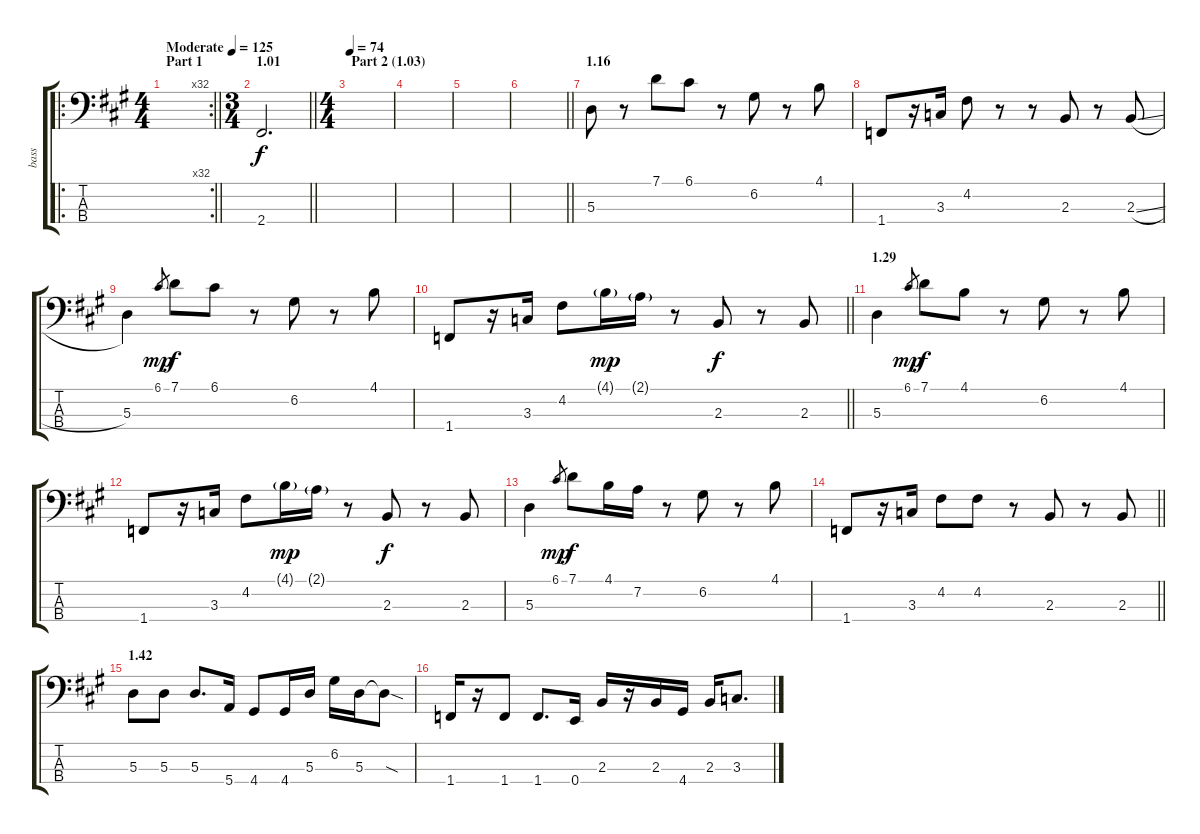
\track ("bass" "bass") {instrument electricbassfinger}
\staff {score tabs}
\tuning (G2 D2 A1 E1) {hide}
\ro
\rc 32
\ts (4 4)
\section ("" "Part 1")
\tempo (125 "Moderate")
\clef f4
\barLineRight lightlight
\ks a
|
\ts (3 4)
\section ("" "1.01")
\barLineRight lightlight
2.4.2{d} |
\ts (4 4)
\section ("" "Part 2 (1.03)")
\tempo 74
|
|
|
\barLineRight lightlight
|
\section ("" "1.16")
5.3.8 r.8 7.1.8 6.1.8 r.8 6.2.8 r.8 4.1.8 |
1.4.8 r.16 3.3.16 4.2.8 r.8 r.8 2.3.8 r.8 2.3{sl}.8 |
5.3.4 6.1.8{gr dy mp} 7.1.8{dy f} 6.1.8 r.8 6.2.8 r.8 4.1.8 |
\barLineRight lightlight
1.4.8 r.16 3.3.16 4.2.8 4.1{g}.16{dy mp} 2.1{g}.16 r.8 2.3.8{dy f} r.8 2.3.8 |
\section ("" "1.29")
5.3.4 6.1.8{gr dy mp} 7.1.8{dy f} 4.1.8 r.8 6.2.8 r.8 4.1.8 |
1.4.8 r.16 3.3.16 4.2.8 4.1{g}.16{dy mp} 2.1{g}.16 r.8 2.3.8{dy f} r.8 2.3.8 |
5.3.4 6.1.8{gr dy mp} 7.1.8{dy f} 4.1.16 7.2.16 r.8 6.2.8 r.8 4.1.8 |
\barLineRight lightlight
1.4.8 r.16 3.3.16 4.2.8 4.2.8 r.8 2.3.8 r.8 2.3.8 |
\section ("" "1.42")
5.3.8 5.3.8 5.3.8{d} 5.4.16 4.4.8 4.4.16 5.3.16 6.2.16 5.3.16 5.3{sod t}.8 |
1.4.16 r.16 1.4.8 1.4.8{d} 0.4.16 2.3.16 r.16 2.3.16 4.4.16 2.3.16 3.3.8{d}
